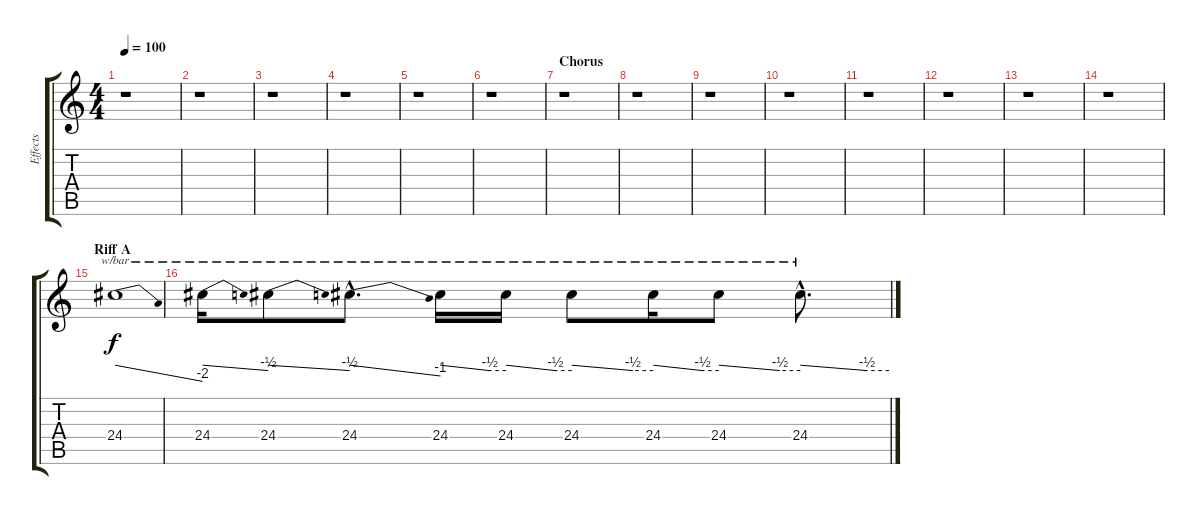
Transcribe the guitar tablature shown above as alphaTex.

\track ("Effects" "Effects") {instrument lead5charang}
\staff {score tabs}
\tuning (Eb4 Bb3 Gb3 Db3 Ab2 Db2) {hide}
\ts (4 4)
\tempo 100
\clef g2
\ks c
r.1{dy f} |
r.1 |
r.1 |
r.1 |
r.1 |
r.1 |
\section ("" "Chorus")
r.1 |
r.1 |
r.1 |
r.1 |
r.1 |
r.1 |
r.1 |
r.1 |
\section ("" "Riff A")
24.4.1{tbe (dive default 0 0 60 -8) balance 13} |
24.4.16{tbe (dive default 0 0 60 -2) balance 3} 24.4.8{tbe (dive default 0 0 60 -2)} 24.4{hac}.8{d tbe (dive default 0 0 60 -4)} 24.4.16{tbe (custom default 0 0 45 -2 60 -2)} 24.4.16{tbe (custom default 0 0 45 -2 60 -2)} 24.4.8{tbe (custom default 0 0 45 -2 60 -2)} 24.4.16{tbe (custom default 0 0 45 -2 60 -2)} 24.4.8{tbe (custom default 0 0 45 -2 60 -2)} 24.4{hac}.8{d tbe (custom default 0 0 45 -2 60 -2)}
